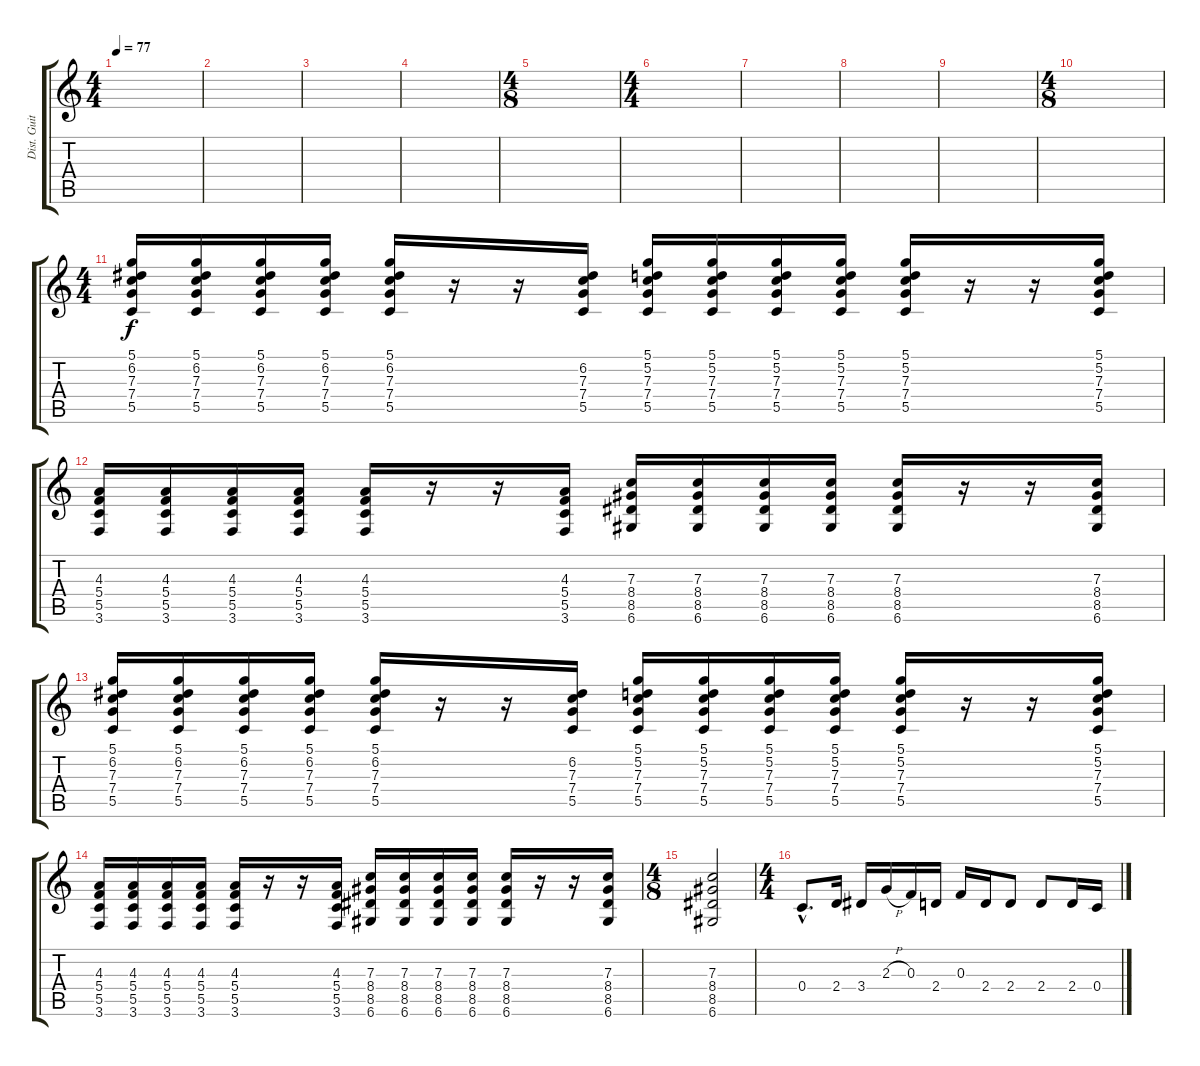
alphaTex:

\track ("Dist. Guitar" "Dist. Guit") {instrument distortionguitar}
\staff {score tabs}
\tuning (D4 A3 F3 C3 G2 D2) {hide}
\ts (4 4)
\tempo 77
\clef g2
\ks c
|
|
|
|
\ts (4 8)
|
\ts (4 4)
|
|
|
|
\ts (4 8)
|
\ts (4 4)
(5.1 6.2 7.3 7.4 5.5).16 (5.1 6.2 7.3 7.4 5.5).16 (5.1 6.2 7.3 7.4 5.5).16 (5.1 6.2 7.3 7.4 5.5).16 (5.1 6.2 7.3 7.4 5.5).16 r.16 r.16 (6.2 7.3 7.4 5.5).16 (5.1 5.2 7.3 7.4 5.5).16 (5.1 5.2 7.3 7.4 5.5).16 (5.1 5.2 7.3 7.4 5.5).16 (5.1 5.2 7.3 7.4 5.5).16 (5.1 5.2 7.3 7.4 5.5).16 r.16 r.16 (5.1 5.2 7.3 7.4 5.5).16 |
(4.3 5.4 5.5 3.6).16 (4.3 5.4 5.5 3.6).16 (4.3 5.4 5.5 3.6).16 (4.3 5.4 5.5 3.6).16 (4.3 5.4 5.5 3.6).16 r.16 r.16 (4.3 5.4 5.5 3.6).16 (7.3 8.4 8.5 6.6).16 (7.3 8.4 8.5 6.6).16 (7.3 8.4 8.5 6.6).16 (7.3 8.4 8.5 6.6).16 (7.3 8.4 8.5 6.6).16 r.16 r.16 (7.3 8.4 8.5 6.6).16 |
(5.1 6.2 7.3 7.4 5.5).16 (5.1 6.2 7.3 7.4 5.5).16 (5.1 6.2 7.3 7.4 5.5).16 (5.1 6.2 7.3 7.4 5.5).16 (5.1 6.2 7.3 7.4 5.5).16 r.16 r.16 (6.2 7.3 7.4 5.5).16 (5.1 5.2 7.3 7.4 5.5).16 (5.1 5.2 7.3 7.4 5.5).16 (5.1 5.2 7.3 7.4 5.5).16 (5.1 5.2 7.3 7.4 5.5).16 (5.1 5.2 7.3 7.4 5.5).16 r.16 r.16 (5.1 5.2 7.3 7.4 5.5).16 |
(4.3 5.4 5.5 3.6).16 (4.3 5.4 5.5 3.6).16 (4.3 5.4 5.5 3.6).16 (4.3 5.4 5.5 3.6).16 (4.3 5.4 5.5 3.6).16 r.16 r.16 (4.3 5.4 5.5 3.6).16 (7.3 8.4 8.5 6.6).16 (7.3 8.4 8.5 6.6).16 (7.3 8.4 8.5 6.6).16 (7.3 8.4 8.5 6.6).16 (7.3 8.4 8.5 6.6).16 r.16 r.16 (7.3 8.4 8.5 6.6).16 |
\ts (4 8)
(7.3 8.4 8.5 6.6).2 |
\ts (4 4)
0.4{hac}.8{d volume 15} 2.4.16 3.4.16 2.3{h}.16 0.3.16 2.4.16 0.3.16 2.4.16 2.4.8 2.4.8 2.4.16 0.4.16
